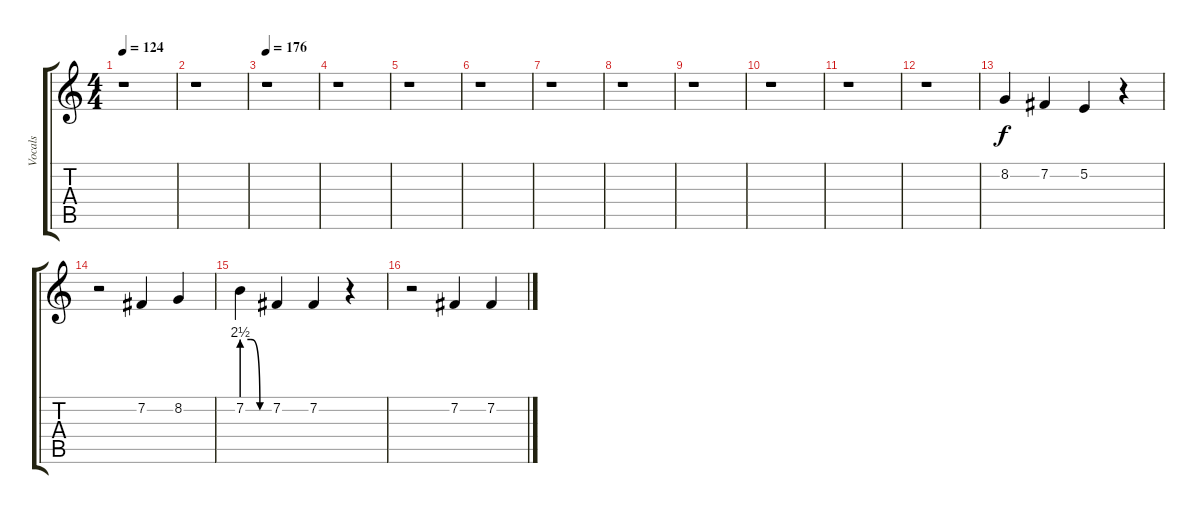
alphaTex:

\track ("Vocals" "Vocals") {instrument lead2sawtooth}
\staff {score tabs}
\tuning (E4 B3 G3 D3 A2 E2) {hide}
\ts (4 4)
\tempo 124
\clef g2
\ks c
r.1{dy f} |
r.1 |
\section ("" "")
\tempo 176
r.1 |
r.1 |
r.1 |
r.1 |
r.1 |
r.1 |
r.1 |
r.1 |
r.1 |
r.1 |
\section ("" "")
8.2.4{volume 16} 7.2.4 5.2.4 r.4 |
r.2 7.2.4 8.2.4 |
7.2{be (custom 0 10 20 10 40 0 60 0)}.4 7.2.4 7.2.4 r.4 |
r.2 7.2.4 7.2.4
